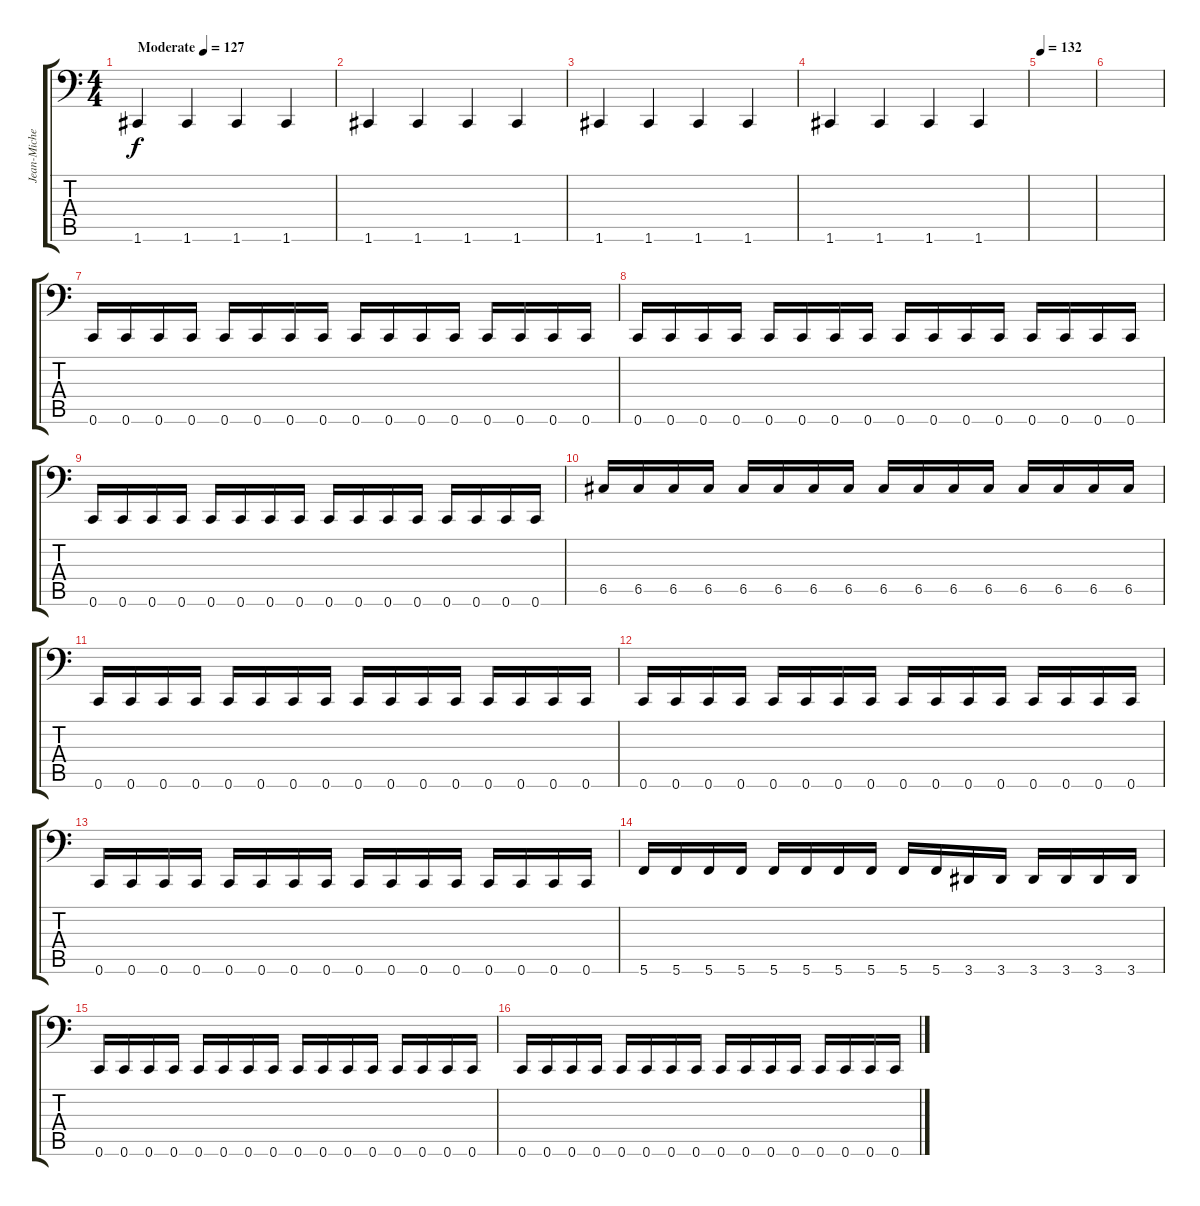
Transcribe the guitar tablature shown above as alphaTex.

\track ("Jean-Michel Labadie" "Jean-Miche") {instrument electricbasspick}
\staff {score tabs}
\tuning (D3 A2 F2 C2 G1 C1) {hide}
\ts (4 4)
\tempo (127 "Moderate")
\clef f4
\ks c
1.6.4{dy f instrument electricbasspick} 1.6.4 1.6.4 1.6.4 |
1.6.4 1.6.4 1.6.4 1.6.4 |
1.6.4 1.6.4 1.6.4 1.6.4 |
1.6.4 1.6.4 1.6.4 1.6.4 |
\tempo 132
|
|
0.6.16 0.6.16 0.6.16 0.6.16 0.6.16 0.6.16 0.6.16 0.6.16 0.6.16 0.6.16 0.6.16 0.6.16 0.6.16 0.6.16 0.6.16 0.6.16 |
0.6.16 0.6.16 0.6.16 0.6.16 0.6.16 0.6.16 0.6.16 0.6.16 0.6.16 0.6.16 0.6.16 0.6.16 0.6.16 0.6.16 0.6.16 0.6.16 |
0.6.16 0.6.16 0.6.16 0.6.16 0.6.16 0.6.16 0.6.16 0.6.16 0.6.16 0.6.16 0.6.16 0.6.16 0.6.16 0.6.16 0.6.16 0.6.16 |
6.5.16 6.5.16 6.5.16 6.5.16 6.5.16 6.5.16 6.5.16 6.5.16 6.5.16 6.5.16 6.5.16 6.5.16 6.5.16 6.5.16 6.5.16 6.5.16 |
0.6.16 0.6.16 0.6.16 0.6.16 0.6.16 0.6.16 0.6.16 0.6.16 0.6.16 0.6.16 0.6.16 0.6.16 0.6.16 0.6.16 0.6.16 0.6.16 |
0.6.16 0.6.16 0.6.16 0.6.16 0.6.16 0.6.16 0.6.16 0.6.16 0.6.16 0.6.16 0.6.16 0.6.16 0.6.16 0.6.16 0.6.16 0.6.16 |
0.6.16 0.6.16 0.6.16 0.6.16 0.6.16 0.6.16 0.6.16 0.6.16 0.6.16 0.6.16 0.6.16 0.6.16 0.6.16 0.6.16 0.6.16 0.6.16 |
5.6.16 5.6.16 5.6.16 5.6.16 5.6.16 5.6.16 5.6.16 5.6.16 5.6.16 5.6.16 3.6.16 3.6.16 3.6.16 3.6.16 3.6.16 3.6.16 |
0.6.16 0.6.16 0.6.16 0.6.16 0.6.16 0.6.16 0.6.16 0.6.16 0.6.16 0.6.16 0.6.16 0.6.16 0.6.16 0.6.16 0.6.16 0.6.16 |
0.6.16 0.6.16 0.6.16 0.6.16 0.6.16 0.6.16 0.6.16 0.6.16 0.6.16 0.6.16 0.6.16 0.6.16 0.6.16 0.6.16 0.6.16 0.6.16
